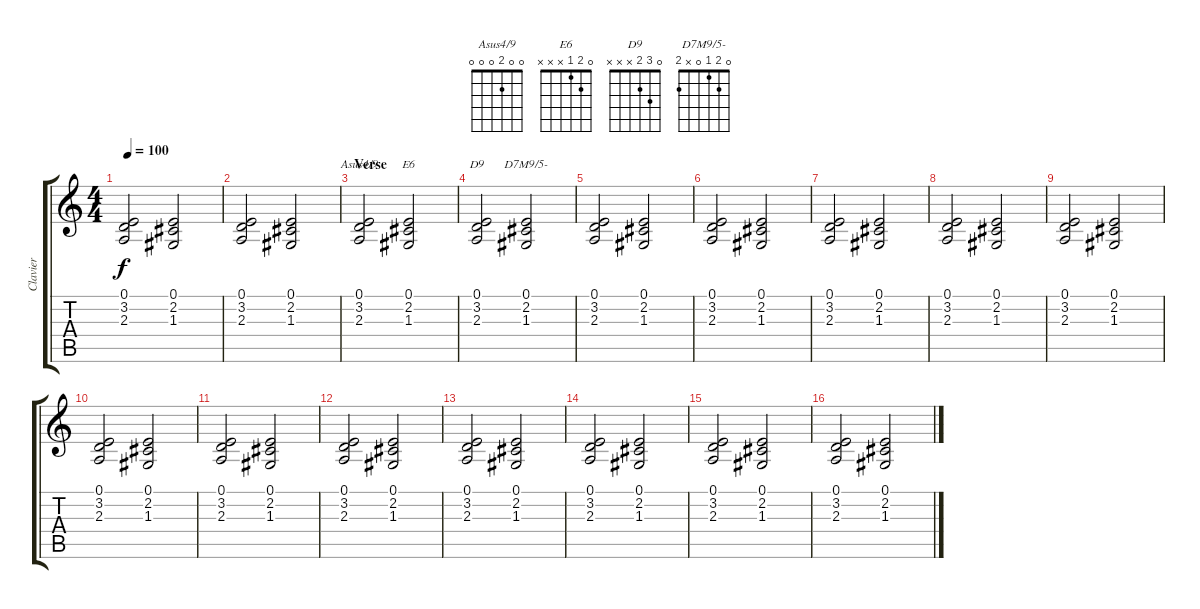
\track ("Clavier" "Clavier") {instrument drawbarorgan}
\staff {score tabs}
\tuning (E4 B3 G3 D3 A2 E2) {hide}
\chord ("Asus4/9" 0 0 2 0 0 0)
\chord ("E6" 0 2 1 x x x)
\chord ("D9" 0 3 2 x x x)
\chord ("D7M9/5-" 0 2 1 0 x 2)
\ts (4 4)
\tempo 100
\clef g2
\ks c
(0.1 3.2 2.3).2{dy f} (0.1 2.2 1.3).2 |
(0.1 3.2 2.3).2 (0.1 2.2 1.3).2 |
\section ("" "Verse")
(0.1 3.2 2.3).2{ch "Asus4/9"} (0.1 2.2 1.3).2{ch "E6"} |
(0.1 3.2 2.3).2{ch "D9"} (0.1 2.2 1.3).2{ch "D7M9/5-"} |
(0.1 3.2 2.3).2 (0.1 2.2 1.3).2 |
(0.1 3.2 2.3).2 (0.1 2.2 1.3).2 |
(0.1 3.2 2.3).2 (0.1 2.2 1.3).2 |
(0.1 3.2 2.3).2 (0.1 2.2 1.3).2 |
(0.1 3.2 2.3).2 (0.1 2.2 1.3).2 |
(0.1 3.2 2.3).2 (0.1 2.2 1.3).2 |
(0.1 3.2 2.3).2 (0.1 2.2 1.3).2 |
(0.1 3.2 2.3).2 (0.1 2.2 1.3).2 |
(0.1 3.2 2.3).2 (0.1 2.2 1.3).2 |
(0.1 3.2 2.3).2 (0.1 2.2 1.3).2 |
(0.1 3.2 2.3).2 (0.1 2.2 1.3).2 |
(0.1 3.2 2.3).2 (0.1 2.2 1.3).2
